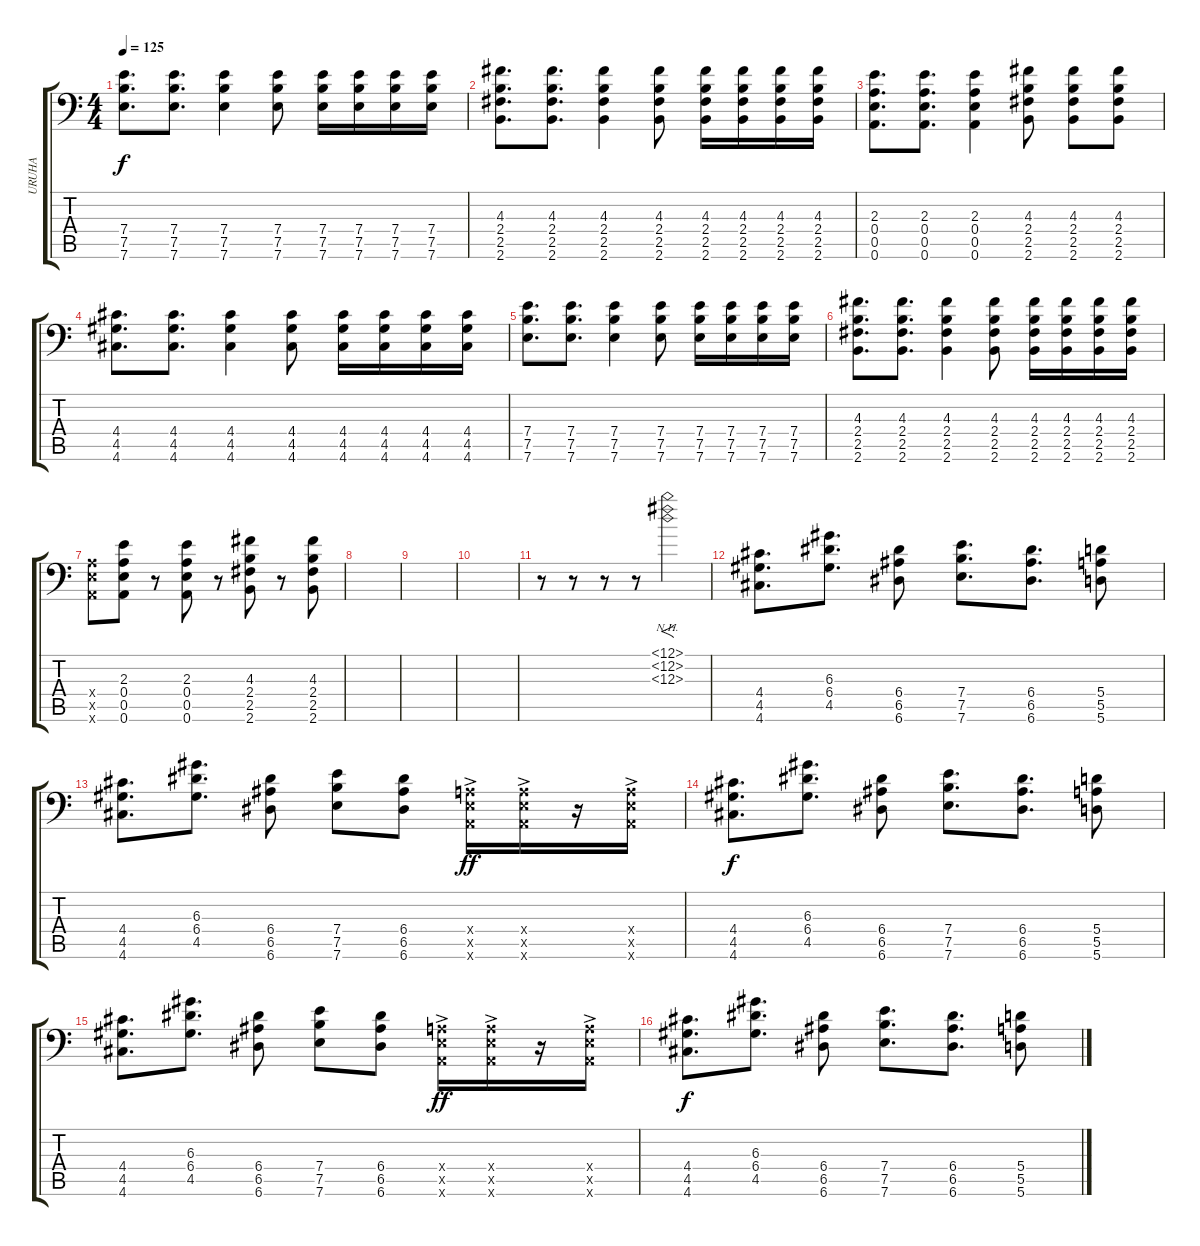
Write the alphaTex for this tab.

\track ("URUHA" "URUHA") {instrument overdrivenguitar}
\staff {score tabs}
\tuning (B3 Gb3 D3 A2 E2 A1) {hide}
\ts (4 4)
\tempo 125
\clef f4
\ks c
(7.4 7.5 7.6).8{d dy f} (7.4 7.5 7.6).8{d} (7.4 7.5 7.6).4 (7.4 7.5 7.6).8 (7.4 7.5 7.6).16 (7.4 7.5 7.6).16 (7.4 7.5 7.6).16 (7.4 7.5 7.6).16 |
(4.3 2.4 2.5 2.6).8{d} (4.3 2.4 2.5 2.6).8{d} (4.3 2.4 2.5 2.6).4 (4.3 2.4 2.5 2.6).8 (4.3 2.4 2.5 2.6).16 (4.3 2.4 2.5 2.6).16 (4.3 2.4 2.5 2.6).16 (4.3 2.4 2.5 2.6).16 |
(2.3 0.4 0.5 0.6).8{d} (2.3 0.4 0.5 0.6).8{d} (2.3 0.4 0.5 0.6).4 (4.3 2.4 2.5 2.6).8 (4.3 2.4 2.5 2.6).8 (4.3 2.4 2.5 2.6).8 |
(4.4 4.5 4.6).8{d} (4.4 4.5 4.6).8{d} (4.4 4.5 4.6).4 (4.4 4.5 4.6).8 (4.4 4.5 4.6).16 (4.4 4.5 4.6).16 (4.4 4.5 4.6).16 (4.4 4.5 4.6).16 |
(7.4 7.5 7.6).8{d} (7.4 7.5 7.6).8{d} (7.4 7.5 7.6).4 (7.4 7.5 7.6).8 (7.4 7.5 7.6).16 (7.4 7.5 7.6).16 (7.4 7.5 7.6).16 (7.4 7.5 7.6).16 |
(4.3 2.4 2.5 2.6).8{d} (4.3 2.4 2.5 2.6).8{d} (4.3 2.4 2.5 2.6).4 (4.3 2.4 2.5 2.6).8 (4.3 2.4 2.5 2.6).16 (4.3 2.4 2.5 2.6).16 (4.3 2.4 2.5 2.6).16 (4.3 2.4 2.5 2.6).16 |
(0.4{x} 0.5{x} 0.6{x}).8 (2.3 0.4 0.5 0.6).8 r.8 (2.3 0.4 0.5 0.6).8 r.8 (4.3 2.4 2.5 2.6).8 r.8 (4.3 2.4 2.5 2.6).8 |
|
|
|
r.8 r.8 r.8 r.8 (0.1{nh} 0.2{nh} 0.3{nh}).2{f} |
(4.4 4.5 4.6).8{d} (6.3 6.4 4.5).8{d} (6.4 6.5 6.6).8 (7.4 7.5 7.6).8{d} (6.4 6.5 6.6).8{d} (5.4 5.5 5.6).8 |
(4.4 4.5 4.6).8{d} (6.3 6.4 4.5).8{d} (6.4 6.5 6.6).8 (7.4 7.5 7.6).8 (6.4 6.5 6.6).8 (0.4{ac x} 0.5{ac x} 0.6{ac x}).16{dy ff} (0.4{ac x} 0.5{ac x} 0.6{ac x}).16 r.16 (0.4{ac x} 0.5{ac x} 0.6{ac x}).16 |
(4.4 4.5 4.6).8{d dy f} (6.3 6.4 4.5).8{d} (6.4 6.5 6.6).8 (7.4 7.5 7.6).8{d} (6.4 6.5 6.6).8{d} (5.4 5.5 5.6).8 |
(4.4 4.5 4.6).8{d} (6.3 6.4 4.5).8{d} (6.4 6.5 6.6).8 (7.4 7.5 7.6).8 (6.4 6.5 6.6).8 (0.4{ac x} 0.5{ac x} 0.6{ac x}).16{dy ff} (0.4{ac x} 0.5{ac x} 0.6{ac x}).16 r.16 (0.4{ac x} 0.5{ac x} 0.6{ac x}).16 |
(4.4 4.5 4.6).8{d dy f} (6.3 6.4 4.5).8{d} (6.4 6.5 6.6).8 (7.4 7.5 7.6).8{d} (6.4 6.5 6.6).8{d} (5.4 5.5 5.6).8
